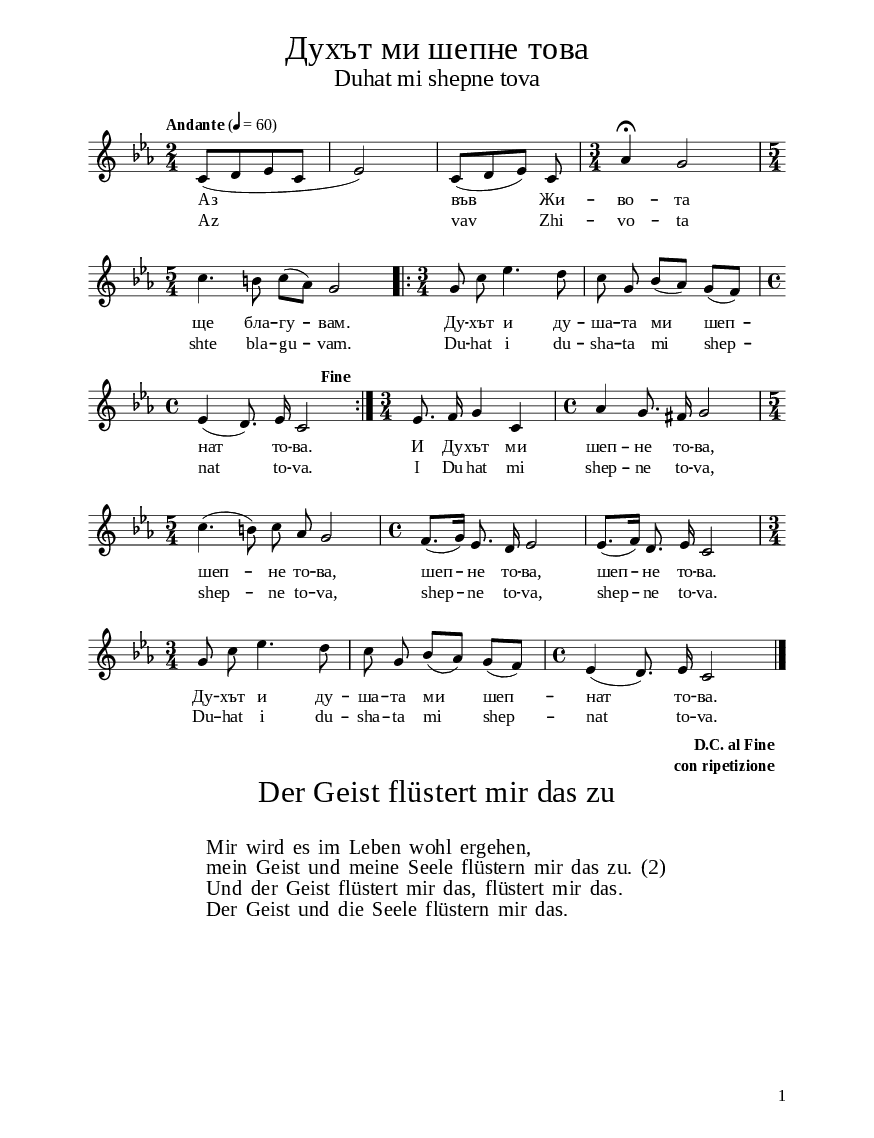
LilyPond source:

\version "2.24.0"

% include paper part and global functions
\include "include/globals.ily"

\bookpart {
  \include "include/bookpart-paper.ily"
  \score {
    \include "include/score-layout.ily"


    \new Voice \absolute{
      \clef treble
      \key es \major
      \time 2/4
      \tempoFunc "Andante" 4 "60"
      \autoBeamOff

      c'8 ( [ d'8 es'8 c'8 ] | es'2 ) | c'8 ( [ d'8 es'8] ) c'8 | \time 3/4  | as'4 ^\fermata g'2 | \time 5/4 \break

      c''4. b'8 c''8 ( [ as'8 ) ] g'2 | \repeat volta 2 {
        \time 3/4 g'8 c''8 es''4. d''8 | c''8 g'8 bes'8 ( [ as'8 ) ] g'8 ( [ f'8 ) ] | \time 4/4 \break

        es'4 ( d'8. ) es'16 \tempo "      Fine" c'2
      } \time 3/4 | es'8. f'16 g'4 c'4 | \time 4/4 | as'4 g'8. fis'16 g'2 | \time 5/4 \break

      c''4. ( b'8 ) c''8 as'8 g'2 | \time 4/4 | f'8. ( [ g'16 ) ] es'8. d'16 es'2 | es'8. ( [ f'16 ) ] d'8. es'16 c'2 | \time 3/4 \break

      g'8 c''8 es''4. d''8 | c''8 g'8 bes'8 ( [ as'8 ) ] g'8 ( [ f'8 ) ] | \time 4/4 | es'4 ( d'8. ) es'16 c'2  \bar "|."

    }

    \addlyrics {
      Аз     във   Жи --
      во -- та ще бла -- гу -- вам. Ду
      -- хът и ду -- ша -- та ми  шеп
      -- нат  то -- ва. И Ду -- хът
      ми шеп -- не то -- ва, шеп -- не
      то -- ва, шеп -- не то -- ва,
      шеп -- не то -- ва. Ду -- хът и
      ду -- ша -- та ми  шеп -- нат
      то -- ва.}
      \addlyrics {
        Az     vav   Zhi --
        vo -- ta shte bla -- gu -- vam. Du
        -- hat i du -- sha -- ta mi  shep
        -- nat  to -- va. I Du -- hat
        mi shep -- ne to -- va, shep -- ne
        to -- va, shep -- ne to -- va,
        shep -- ne to -- va. Du -- hat i
        du -- sha -- ta mi  shep -- nat
        to -- va.}


        \header {
          title = \titleFunc "Духът ми шепне това" "Duhat mi shepne tova"
        }

        \midi{}

      } % score

      \markup \dc-two "D.C. al Fine" "con ripetizione"
      

      % include foreign translation(s) of the song
    
      \version "2.22.0"

\markup \fill-line { \fontsize #6 "Der Geist flüstert mir das zu" }
\markup \null
\markup \null
\markup \fontsize #+2.5 {
  \hspace #10
  \override #'(baseline-skip . 2)

  \column {
    \line { " " }

\line { " " Mir wird es im Leben wohl ergehen, }

\line { " " mein Geist und meine Seele flüstern mir das zu. (2)}

\line { " " Und der Geist flüstert mir das, flüstert mir das.}

\line { " " Der Geist und die Seele flüstern mir das.}

  }
}


    } % bookpart
